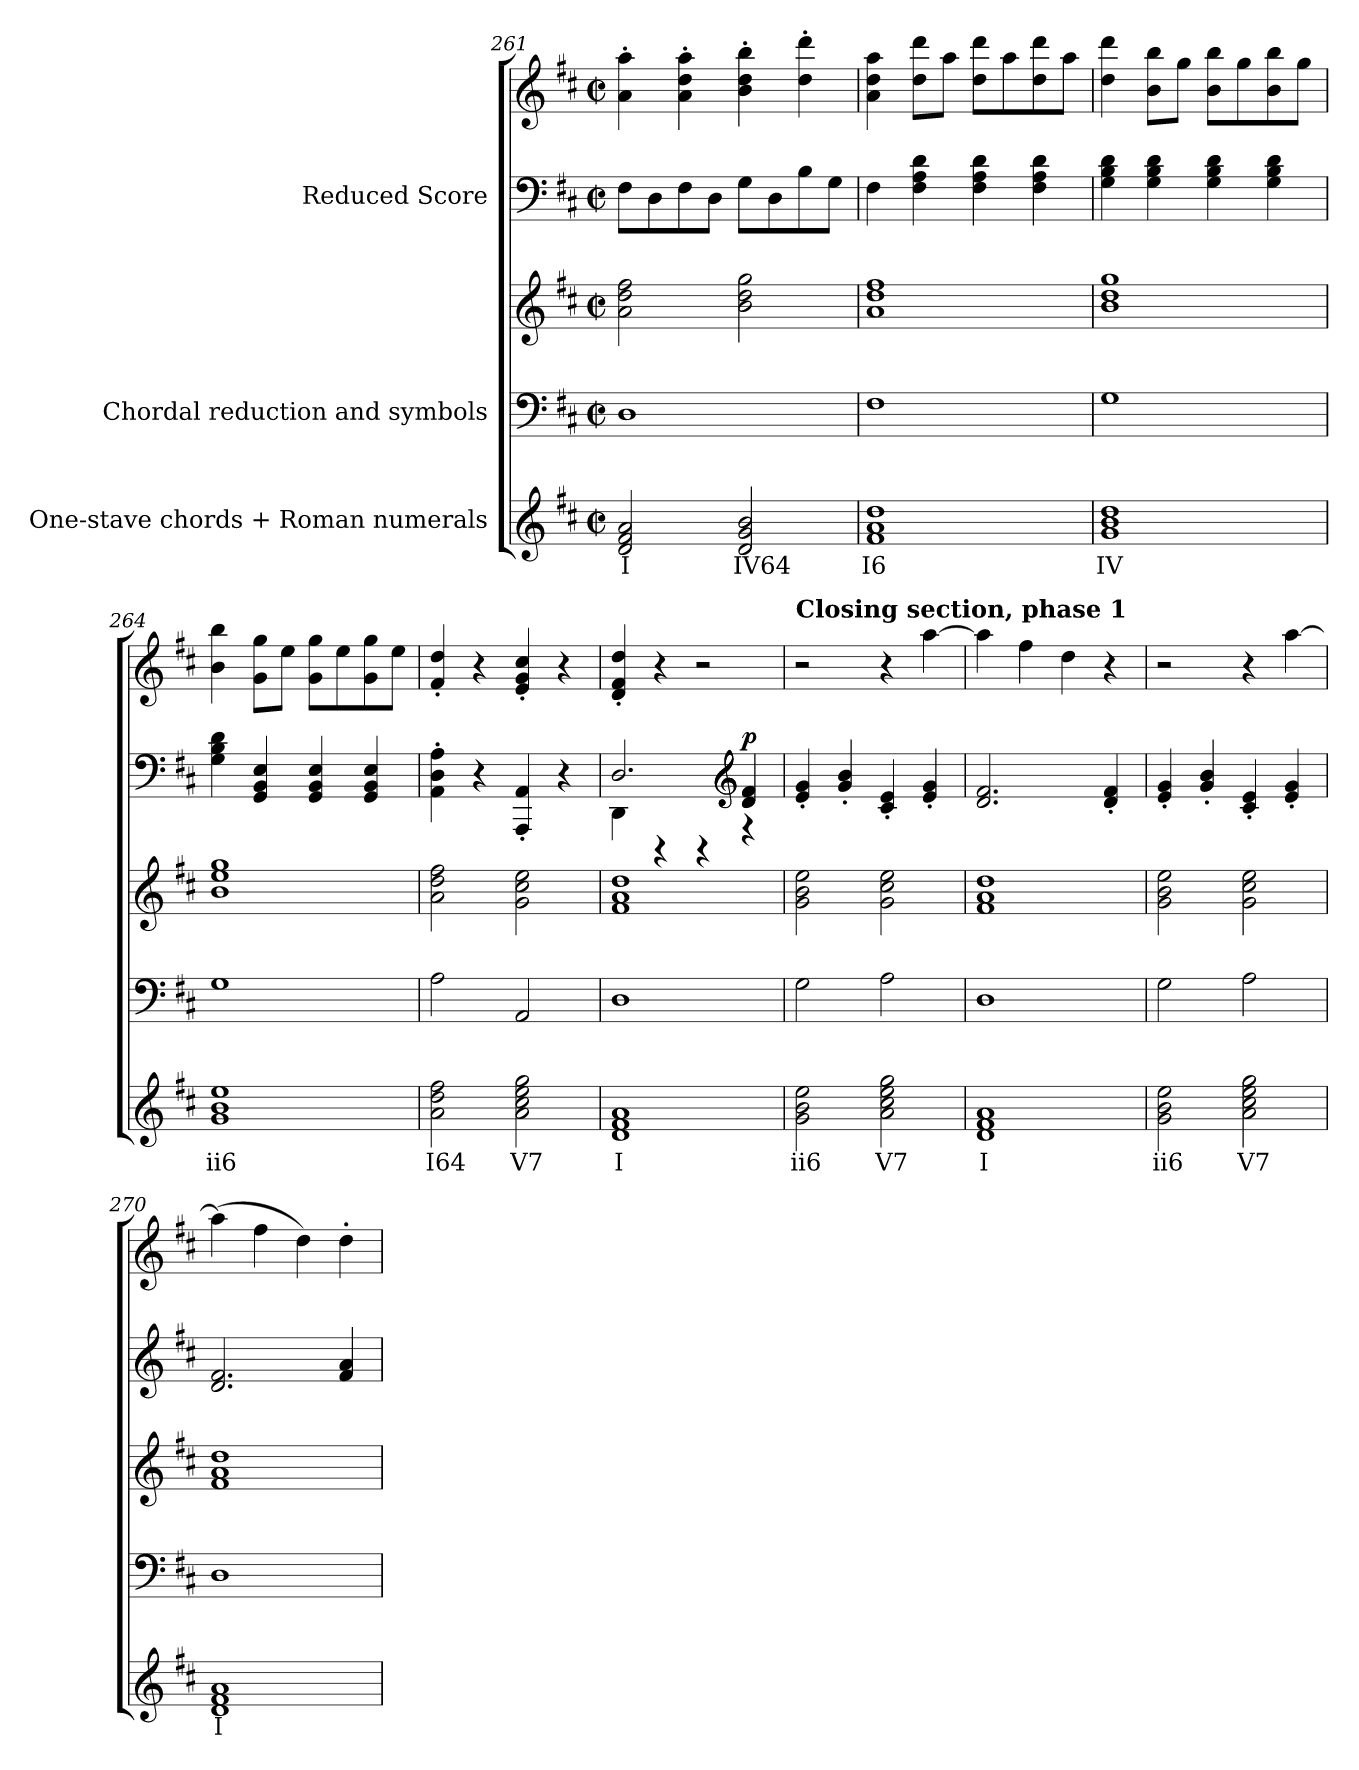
**kern	**text	**kern	**kern	**kern	**kern	**dynam
*part3	*part3	*part2	*part2	*part1	*part1	*part1
*staff5	*staff5	*staff4	*staff3	*staff2	*staff1	*staff1/2
*I"One-stave chords + Roman numerals	*	*I"Chordal reduction and symbols	*	*I"Reduced Score	*	*
!!LO:LB:g=z
*clefG2	*	*clefF4	*clefG2	*clefF4	*clefG2	*
*k[f#c#]	*	*k[f#c#]	*k[f#c#]	*k[f#c#]	*k[f#c#]	*
*	*	*D:	*D:	*D:	*D:	*
*M2/2	*	*M2/2	*M2/2	*M2/2	*M2/2	*
*met(c|)	*	*met(c|)	*met(c|)	*met(c|)	*met(c|)	*
=261	=261	=261	=261	=261	=261	=261
!	!LO:LY:b	!	!	!	!	!
2d/ 2f#/ 2a/	I	1D	2a\ 2dd\ 2ff#\	8F#\L	4a\' 4aa\'	.
.	.	.	.	8D\	.	.
.	.	.	.	8F#\	4a\' 4dd\' 4aa\'	.
.	.	.	.	8D\J	.	.
!	!LO:LY:b	!	!	!	!	!
2d/ 2g/ 2b/	IV64	.	2b\ 2dd\ 2gg\	8G\L	4b\' 4dd\' 4bb\'	.
.	.	.	.	8D\	.	.
.	.	.	.	8B\	4dd\' 4ddd\'	.
.	.	.	.	8G\J	.	.
=262	=262	=262	=262	=262	=262	=262
!	!LO:LY:b	!	!	!	!	!
1f# 1a 1dd	I6	1F#	1a 1dd 1ff#	4F#\	4a\ 4dd\ 4aa\	.
.	.	.	.	4F#\ 4A\ 4d\	8dd\ 8ddd\L	.
.	.	.	.	.	8aa\J	.
.	.	.	.	4F#\ 4A\ 4d\	8dd\ 8ddd\L	.
.	.	.	.	.	8aa\	.
.	.	.	.	4F#\ 4A\ 4d\	8dd\ 8ddd\	.
.	.	.	.	.	8aa\J	.
=263	=263	=263	=263	=263	=263	=263
!	!LO:LY:b	!	!	!	!	!
1g 1b 1dd	IV	1G	1b 1dd 1gg	4G\ 4B\ 4d\	4dd\ 4ddd\	.
.	.	.	.	4G\ 4B\ 4d\	8b\ 8bb\L	.
.	.	.	.	.	8gg\J	.
.	.	.	.	4G\ 4B\ 4d\	8b\ 8bb\L	.
.	.	.	.	.	8gg\	.
.	.	.	.	4G\ 4B\ 4d\	8b\ 8bb\	.
.	.	.	.	.	8gg\J	.
=264	=264	=264	=264	=264	=264	=264
!	!LO:LY:b	!	!	!	!	!
1g 1b 1ee	ii6	1G	1b 1ee 1gg	4G\ 4B\ 4d\	4b\ 4bb\	.
.	.	.	.	4GG/ 4BB/ 4E/	8g\ 8gg\L	.
.	.	.	.	.	8ee\J	.
.	.	.	.	4GG/ 4BB/ 4E/	8g\ 8gg\L	.
.	.	.	.	.	8ee\	.
.	.	.	.	4GG/ 4BB/ 4E/	8g\ 8gg\	.
.	.	.	.	.	8ee\J	.
=265	=265	=265	=265	=265	=265	=265
!	!LO:LY:b	!	!	!	!	!
2a\ 2dd\ 2ff#\	I64	2A\	2a\ 2dd\ 2ff#\	4AA\' 4D\' 4A\'	4f#/' 4dd/'	.
.	.	.	.	4r	4r	.
!	!LO:LY:b	!	!	!	!	!
2a\ 2cc#\ 2ee\ 2gg\	V7	2AA/	2g\ 2cc#\ 2ee\	4AAA/' 4AA/'	4e/' 4g/' 4cc#/'	.
.	.	.	.	4r	4r	.
!!LO:PB:g=z
=266	=266	=266	=266	=266	=266	=266
!	!LO:LY:b	!	!	!	!	!
*	*	*	*	*^	*	*
1d 1f# 1a	I	1D	1f# 1a 1dd	2.D/	4DD\	4d/' 4f#/' 4dd/'	.
.	.	.	.	.	4rDDD	4r	.
.	.	.	.	.	4rDDD	2r	.
*	*	*	*	*clefG2	*	*	*
!	!	!	!	!	!	!	!LO:DY:a=2
.	.	.	.	4d/ 4f#/	4r	.	p
=267	=267	=267	=267	=267	=267	=267	=267
!	!	!	!	!	!	!LO:TX:a:B:t=Closing section, phase 1	!
!	!LO:LY:b	!	!	!	!	!	!
*	*	*	*	*v	*v	*	*
2g\ 2b\ 2ee\	ii6	2G\	2g\ 2b\ 2ee\	4e/' 4g/'	2r	.
.	.	.	.	4g/' 4b/'	.	.
!	!LO:LY:b	!	!	!	!	!
2a\ 2cc#\ 2ee\ 2gg\	V7	2A\	2g\ 2cc#\ 2ee\	4c#/' 4e/'	4r	.
.	.	.	.	4e/' 4g/'	[4aa\	.
=268	=268	=268	=268	=268	=268	=268
!	!LO:LY:b	!	!	!	!	!
1d 1f# 1a	I	1D	1f# 1a 1dd	2.d/ 2.f#/	4aa\]	.
.	.	.	.	.	4ff#\	.
.	.	.	.	.	4dd\	.
.	.	.	.	4d/' 4f#/'	4r	.
=269	=269	=269	=269	=269	=269	=269
!	!LO:LY:b	!	!	!	!	!
2g\ 2b\ 2ee\	ii6	2G\	2g\ 2b\ 2ee\	4e/' 4g/'	2r	.
.	.	.	.	4g/' 4b/'	.	.
!	!LO:LY:b	!	!	!	!	!
2a\ 2cc#\ 2ee\ 2gg\	V7	2A\	2g\ 2cc#\ 2ee\	4c#/' 4e/'	4r	.
.	.	.	.	4e/' 4g/'	[4aa\	.
=270	=270	=270	=270	=270	=270	=270
!	!LO:LY:b	!	!	!	!	!
1d 1f# 1a	I	1D	1f# 1a 1dd	2.d/ 2.f#/	(>4aa\]	.
.	.	.	.	.	4ff#\	.
.	.	.	.	.	4dd\)	.
.	.	.	.	4f#/ 4a/	4dd'\	.
=	=	=	=	=	=	=
*-	*-	*-	*-	*-	*-	*-
